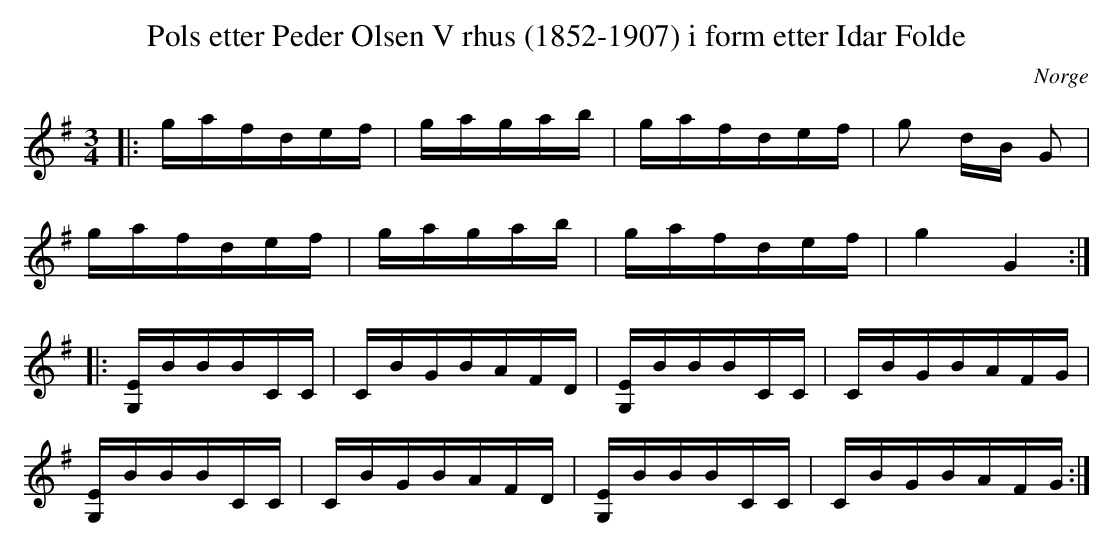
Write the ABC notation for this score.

X:1
T:Pols etter Peder Olsen V rhus (1852-1907) i form etter Idar Folde
O:Norge
M:3/4
L:1/16
K:G
|: gafdef | gagab | gafdef | g2 dB G2 |
   gafdef | gagab | gafdef | g4 G4 :|
|: [G,E]BBBCC | CBGBAFD | [G,E]BBBCC | CBGBAFG  |
   [G,E]BBBCC | CBGBAFD | [G,E]BBBCC | CBGBAFG :|
